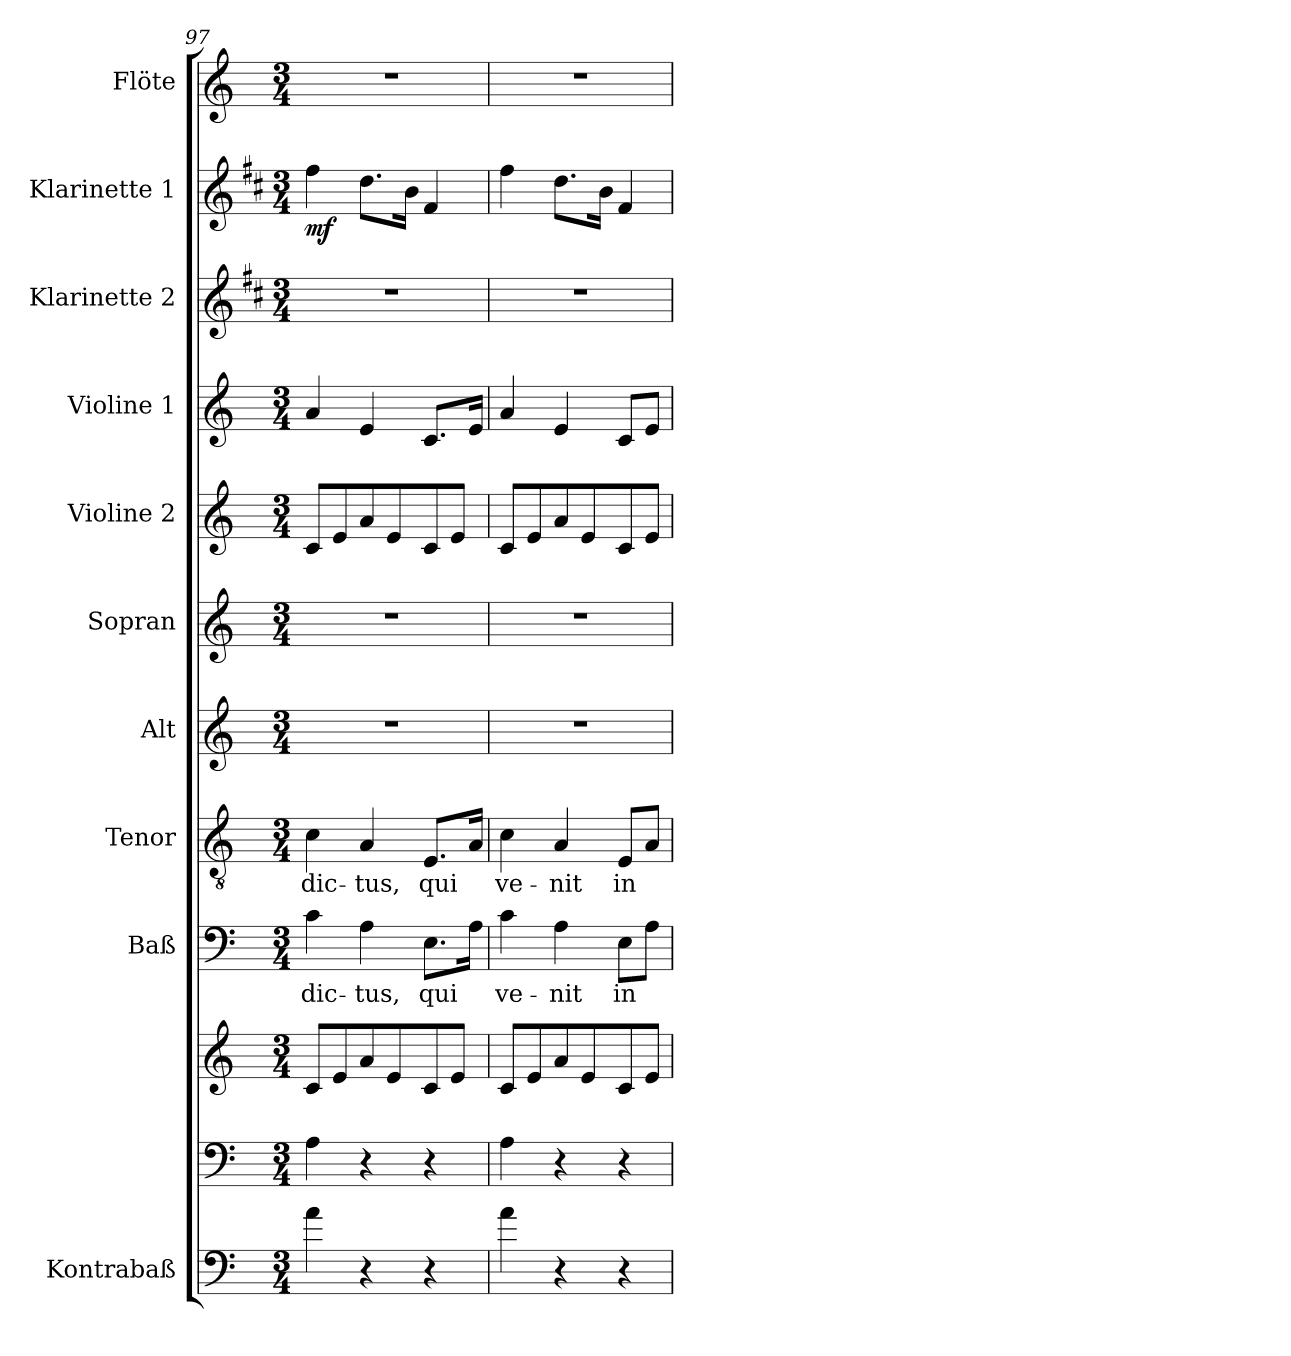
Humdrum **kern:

**kern	**kern	**kern	**kern	**text	**kern	**text	**kern	**kern	**kern	**kern	**kern	**kern	**dynam	**kern
*part11	*part10	*part10	*part9	*part9	*part8	*part8	*part7	*part6	*part5	*part4	*part3	*part2	*part2	*part1
*staff12	*staff11	*staff10	*staff9	*staff9	*staff8	*staff8	*staff7	*staff6	*staff5	*staff4	*staff3	*staff2	*staff2	*staff1
*I"Kontrabaß	*	*	*I"Baß	*	*I"Tenor	*	*I"Alt	*I"Sopran	*I"Violine 2	*I"Violine 1	*I"Klarinette 2	*I"Klarinette 1	*	*I"Flöte
*	*	*	*	*	*	*	*	*	*I'Vln	*I'Vln	*	*	*	*I'Fl
*clefF4	*clefF4	*clefG2	*clefF4	*	*clefGv2	*	*clefG2	*clefG2	*clefG2	*clefG2	*clefG2	*clefG2	*	*clefG2
*ITrd7c12	*	*	*	*	*	*	*	*	*	*	*ITrd1c2	*ITrd1c2	*	*
*k[]	*k[]	*k[]	*k[]	*	*k[]	*	*k[]	*k[]	*k[]	*k[]	*k[]	*k[]	*	*k[]
*C:	*C:	*C:	*C:	*	*C:	*	*C:	*C:	*C:	*C:	*C:	*C:	*	*C:
*M3/4	*M3/4	*M3/4	*M3/4	*	*M3/4	*	*M3/4	*M3/4	*M3/4	*M3/4	*M3/4	*M3/4	*	*M3/4
=97	=97	=97	=97	=97	=97	=97	=97	=97	=97	=97	=97	=97	=97	=97
!	!	!	!	!LO:LY:b	!	!LO:LY:b	!	!	!	!	!	!	!LO:DY:b	!
4A\	4A\	8c/L	4c\	-dic-	4c\	-dic-	2.r	2.r	8c/L	4a/	2.r	4ee\	mf	2.r
.	.	8e/	.	.	.	.	.	.	8e/	.	.	.	.	.
!	!	!	!	!LO:LY:b	!	!LO:LY:b	!	!	!	!	!	!	!	!
4r	4r	8a/	4A\	-tus,	4A/	-tus,	.	.	8a/	4e/	.	8.cc\L	.	.
.	.	8e/	.	.	.	.	.	.	8e/	.	.	.	.	.
.	.	.	.	.	.	.	.	.	.	.	.	16a\Jk	.	.
!	!	!	!	!LO:LY:b	!	!LO:LY:b	!	!	!	!	!	!	!	!
4r	4r	8c/	8.E\L	qui	8.E/L	qui	.	.	8c/	8.c/L	.	4e/	.	.
.	.	8e/J	.	.	.	.	.	.	8e/J	.	.	.	.	.
.	.	.	16A\Jk	.	16A/Jk	.	.	.	.	16e/Jk	.	.	.	.
!!LO:PB:g=z
=98	=98	=98	=98	=98	=98	=98	=98	=98	=98	=98	=98	=98	=98	=98
!	!	!	!	!LO:LY:b	!	!LO:LY:b	!	!	!	!	!	!	!	!
4A\	4A\	8c/L	4c\	ve-	4c\	ve-	2.r	2.r	8c/L	4a/	2.r	4ee\	.	2.r
.	.	8e/	.	.	.	.	.	.	8e/	.	.	.	.	.
!	!	!	!	!LO:LY:b	!	!LO:LY:b	!	!	!	!	!	!	!	!
4r	4r	8a/	4A\	-nit	4A/	-nit	.	.	8a/	4e/	.	8.cc\L	.	.
.	.	8e/	.	.	.	.	.	.	8e/	.	.	.	.	.
.	.	.	.	.	.	.	.	.	.	.	.	16a\Jk	.	.
!	!	!	!	!LO:LY:b	!	!LO:LY:b	!	!	!	!	!	!	!	!
4r	4r	8c/	8E\L	in	8E/L	in	.	.	8c/	8c/L	.	4e/	.	.
.	.	8e/J	8A\J	.	8A/J	.	.	.	8e/J	8e/J	.	.	.	.
=	=	=	=	=	=	=	=	=	=	=	=	=	=	=
*-	*-	*-	*-	*-	*-	*-	*-	*-	*-	*-	*-	*-	*-	*-
